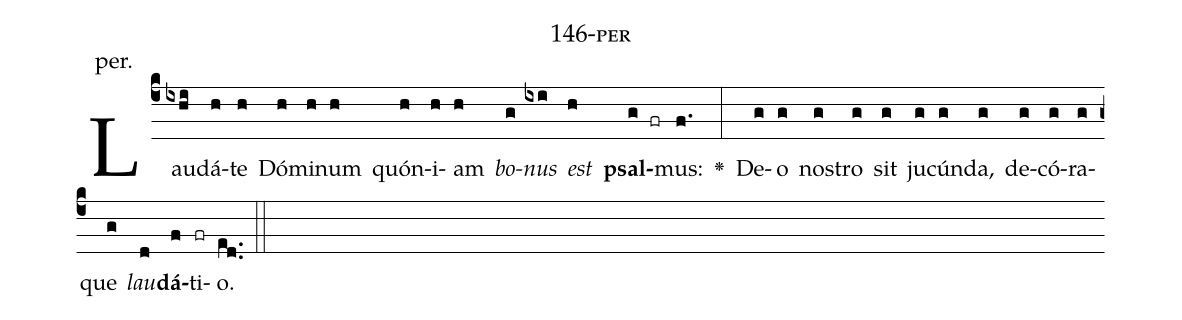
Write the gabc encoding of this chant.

name: 146-per;
annotation: per.;
%%
(c4)Lau(ixhi)dá(h)te(h) Dó(h)mi(h)num(h) quón(h)i(h)am(h) <i>bo</i>(g)<i>nus</i>(ixi) <i>est</i>(h) <b>psal</b>(g fr)mus:(f.) <v>\greheightstar</v>(:) De(g)o(g) nos(g)tro(g) sit(g) ju(g)cún(g)da,(g) de(g)có(g)ra(g)que(g) <i>lau</i>(d)<b>dá</b>(f)ti(fr)o.(ed..) (::)


%E(g) u(g) o(g) u(d) a(f) e.(ed..) (::)
